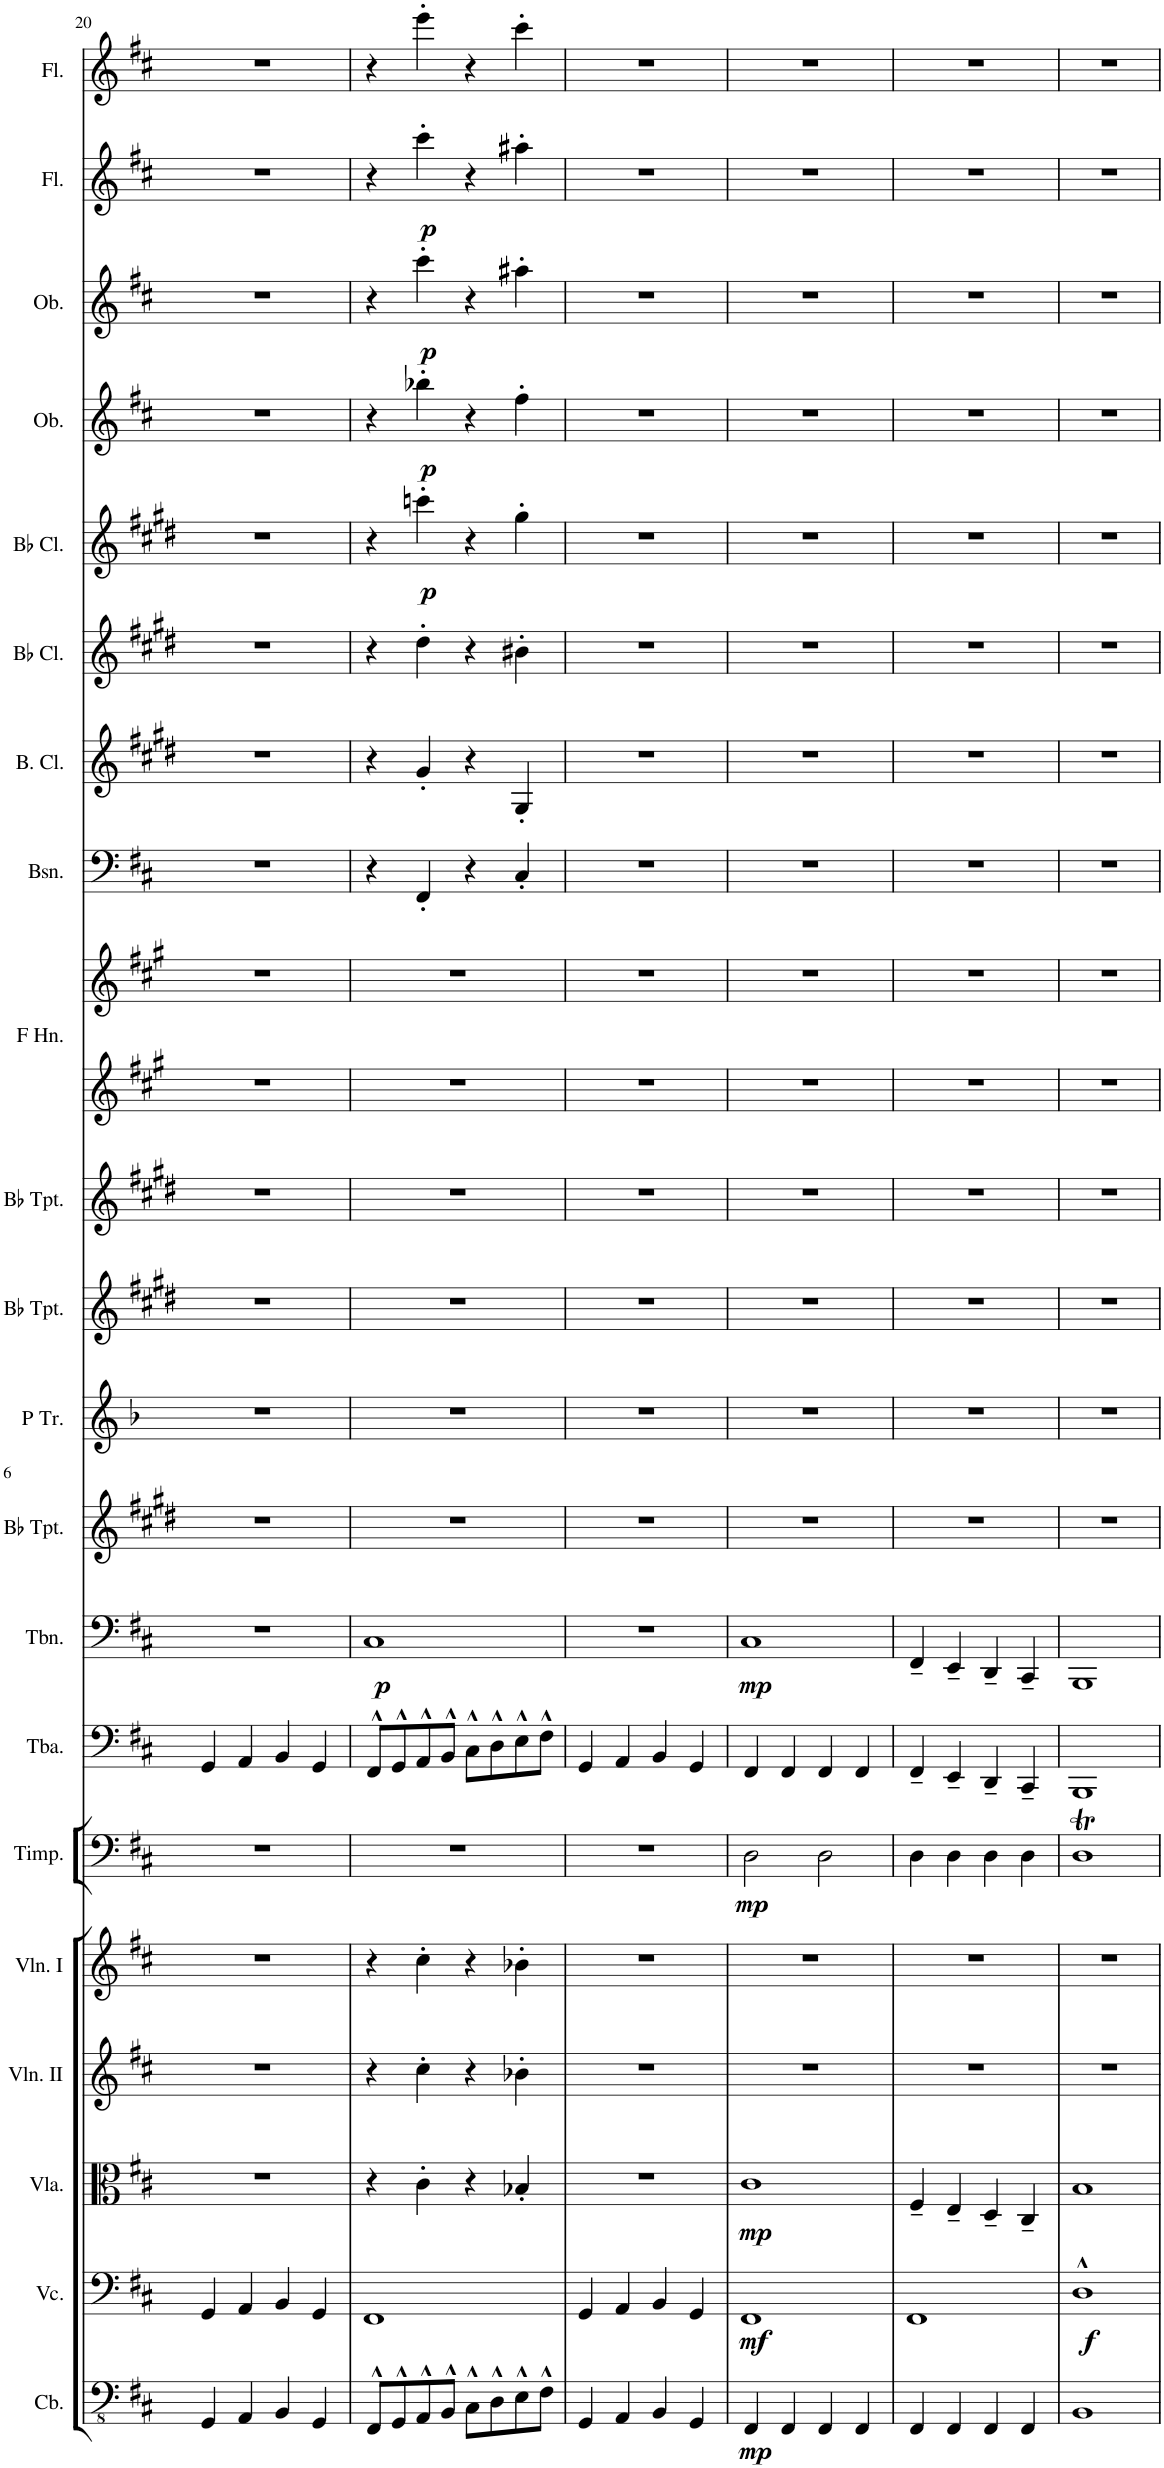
**kern	**dynam	**kern	**dynam	**kern	**dynam	**kern	**kern	**kern	**dynam	**kern	**kern	**dynam	**kern	**kern	**kern	**kern	**kern	**kern	**kern	**kern	**kern	**kern	**dynam	**kern	**dynam	**kern	**dynam	**kern	**dynam	**kern
*part21	*part21	*part20	*part20	*part19	*part19	*part18	*part17	*part16	*part16	*part15	*part14	*part14	*part13	*part12	*part11	*part10	*part9	*part9	*part8	*part7	*part6	*part5	*part5	*part4	*part4	*part3	*part3	*part2	*part2	*part1
*staff22	*staff22	*staff21	*staff21	*staff20	*staff20	*staff19	*staff18	*staff17	*staff17	*staff16	*staff15	*staff15	*staff14	*staff13	*staff12	*staff11	*staff10	*staff9	*staff8	*staff7	*staff6	*staff5	*staff5	*staff4	*staff4	*staff3	*staff3	*staff2	*staff2	*staff1
*I"Contrabasses	*	*I"Violoncellos	*	*I"Violas	*	*I"Violins II	*I"Violins I	*I"Timpani	*	*I"Tuba	*I"Trombone	*	*I"Trumpet 2	*I"Piccolo Trumpet	*I"Bb Trumpet	*I"Trumpet 1	*I"Horns in F	*	*I"Bassoons	*I"Bass Clarinet	*I"Clarinet 2	*I"Clarinet 1	*	*I"Oboe 2	*	*I"Oboe 1	*	*I"Flute 2	*	*I"Flute 1
*I'Cb.	*	*I'Vc.	*	*I'Vla.	*	*I'Vln. II	*I'Vln. I	*I'Timp.	*	*I'Tba.	*I'Tbn.	*	*	*I'P Tr.	*I'Bb Tpt.	*	*	*	*I'Bsn.	*I'B. Cl.	*	*	*	*I'Ob.	*	*I'Ob.	*	*I'Fl.	*	*I'Fl.
!!LO:PB:g=z
*clefFv4	*	*clefF4	*	*clefC3	*	*clefG2	*clefG2	*clefF4	*	*clefF4	*clefF4	*	*clefG2	*clefG2	*clefG2	*clefG2	*clefG2	*clefG2	*clefF4	*clefG2	*clefG2	*clefG2	*	*clefG2	*	*clefG2	*	*clefG2	*	*clefG2
*Trd7c12	*	*	*	*	*	*	*	*	*	*	*	*	*Trd1c2	*Trd2c3	*Trd1c2	*Trd1c2	*Trd4c7	*Trd4c7	*	*Trd8c14	*Trd1c2	*Trd1c2	*	*	*	*	*	*	*	*
*k[f#c#]	*	*k[f#c#]	*	*k[f#c#]	*	*k[f#c#]	*k[f#c#]	*k[f#c#]	*	*k[f#c#]	*k[f#c#]	*	*k[f#c#g#d#]	*k[b-]	*k[f#c#g#d#]	*k[f#c#g#d#]	*k[f#c#g#]	*k[f#c#g#]	*k[f#c#]	*k[f#c#g#d#]	*k[f#c#g#d#]	*k[f#c#g#d#]	*	*k[f#c#]	*	*k[f#c#]	*	*k[f#c#]	*	*k[f#c#]
*M4/4	*	*M4/4	*	*M4/4	*	*M4/4	*M4/4	*M4/4	*	*M4/4	*M4/4	*	*M4/4	*M4/4	*M4/4	*M4/4	*M4/4	*M4/4	*M4/4	*M4/4	*M4/4	*M4/4	*	*M4/4	*	*M4/4	*	*M4/4	*	*M4/4
=20	=20	=20	=20	=20	=20	=20	=20	=20	=20	=20	=20	=20	=20	=20	=20	=20	=20	=20	=20	=20	=20	=20	=20	=20	=20	=20	=20	=20	=20	=20
4GGG/	.	4GG/	.	1r	.	1r	1r	1r	.	4GG/	1r	.	1r	1r	1r	1r	1r	1r	1r	1r	1r	1r	.	1r	.	1r	.	1r	.	1r
4AAA/	.	4AA/	.	.	.	.	.	.	.	4AA/	.	.	.	.	.	.	.	.	.	.	.	.	.	.	.	.	.	.	.	.
4BBB/	.	4BB/	.	.	.	.	.	.	.	4BB/	.	.	.	.	.	.	.	.	.	.	.	.	.	.	.	.	.	.	.	.
4GGG/	.	4GG/	.	.	.	.	.	.	.	4GG/	.	.	.	.	.	.	.	.	.	.	.	.	.	.	.	.	.	.	.	.
=21	=21	=21	=21	=21	=21	=21	=21	=21	=21	=21	=21	=21	=21	=21	=21	=21	=21	=21	=21	=21	=21	=21	=21	=21	=21	=21	=21	=21	=21	=21
!	!	!	!	!	!	!	!	!	!	!	!	!LO:DY:b	!	!	!	!	!	!	!	!	!	!	!	!	!	!	!	!	!	!
8FFF#^^/L	.	1FF#	.	4r	.	4r	4r	1r	.	8FF#^^/L	1C#	p	1r	1r	1r	1r	1r	1r	4r	4r	4r	4r	.	4r	.	4r	.	4r	.	4r
8GGG^^/	.	.	.	.	.	.	.	.	.	8GG^^/	.	.	.	.	.	.	.	.	.	.	.	.	.	.	.	.	.	.	.	.
!	!	!	!	!	!	!	!	!	!	!	!	!	!	!	!	!	!	!	!	!	!	!	!LO:DY:b	!	!LO:DY:b	!	!LO:DY:b	!	!LO:DY:b	!
8AAA^^/	.	.	.	4c#'\	.	4cc#'\	4cc#'\	.	.	8AA^^/	.	.	.	.	.	.	.	.	4FF#'/	4g#'/	4dd#'\	4cccn'\	p	4bb-X'\	p	4ccc#'\	p	4ccc#'\	p	4eee'\
8BBB^^/J	.	.	.	.	.	.	.	.	.	8BB^^/J	.	.	.	.	.	.	.	.	.	.	.	.	.	.	.	.	.	.	.	.
8CC#^^\L	.	.	.	4r	.	4r	4r	.	.	8C#^^\L	.	.	.	.	.	.	.	.	4r	4r	4r	4r	.	4r	.	4r	.	4r	.	4r
8DD^^\	.	.	.	.	.	.	.	.	.	8D^^\	.	.	.	.	.	.	.	.	.	.	.	.	.	.	.	.	.	.	.	.
8EE^^\	.	.	.	4B-X'/	.	4b-X'\	4b-X'\	.	.	8E^^\	.	.	.	.	.	.	.	.	4C#'/	4G#'/	4b#X'\	4gg#'\	.	4ff#'\	.	4aa#X'\	.	4aa#X'\	.	4ccc#'\
8FF#^^\J	.	.	.	.	.	.	.	.	.	8F#^^\J	.	.	.	.	.	.	.	.	.	.	.	.	.	.	.	.	.	.	.	.
=22	=22	=22	=22	=22	=22	=22	=22	=22	=22	=22	=22	=22	=22	=22	=22	=22	=22	=22	=22	=22	=22	=22	=22	=22	=22	=22	=22	=22	=22	=22
4GGG/	.	4GG/	.	1r	.	1r	1r	1r	.	4GG/	1r	.	1r	1r	1r	1r	1r	1r	1r	1r	1r	1r	.	1r	.	1r	.	1r	.	1r
4AAA/	.	4AA/	.	.	.	.	.	.	.	4AA/	.	.	.	.	.	.	.	.	.	.	.	.	.	.	.	.	.	.	.	.
4BBB/	.	4BB/	.	.	.	.	.	.	.	4BB/	.	.	.	.	.	.	.	.	.	.	.	.	.	.	.	.	.	.	.	.
4GGG/	.	4GG/	.	.	.	.	.	.	.	4GG/	.	.	.	.	.	.	.	.	.	.	.	.	.	.	.	.	.	.	.	.
=23	=23	=23	=23	=23	=23	=23	=23	=23	=23	=23	=23	=23	=23	=23	=23	=23	=23	=23	=23	=23	=23	=23	=23	=23	=23	=23	=23	=23	=23	=23
!	!LO:DY:b	!	!LO:DY:b	!	!LO:DY:b	!	!	!	!LO:DY:b	!	!	!LO:DY:b	!	!	!	!	!	!	!	!	!	!	!	!	!	!	!	!	!	!
4FFF#/	mp	1FF#	mf	1c#	mp	1r	1r	2D\	mp	4FF#/	1C#	mp	1r	1r	1r	1r	1r	1r	1r	1r	1r	1r	.	1r	.	1r	.	1r	.	1r
4FFF#/	.	.	.	.	.	.	.	.	.	4FF#/	.	.	.	.	.	.	.	.	.	.	.	.	.	.	.	.	.	.	.	.
4FFF#/	.	.	.	.	.	.	.	2D\	.	4FF#/	.	.	.	.	.	.	.	.	.	.	.	.	.	.	.	.	.	.	.	.
4FFF#/	.	.	.	.	.	.	.	.	.	4FF#/	.	.	.	.	.	.	.	.	.	.	.	.	.	.	.	.	.	.	.	.
=24	=24	=24	=24	=24	=24	=24	=24	=24	=24	=24	=24	=24	=24	=24	=24	=24	=24	=24	=24	=24	=24	=24	=24	=24	=24	=24	=24	=24	=24	=24
4FFF#/	.	1FF#	.	4F#~/	.	1r	1r	4D\	.	4FF#~/	4FF#~/	.	1r	1r	1r	1r	1r	1r	1r	1r	1r	1r	.	1r	.	1r	.	1r	.	1r
4FFF#/	.	.	.	4E~/	.	.	.	4D\	.	4EE~/	4EE~/	.	.	.	.	.	.	.	.	.	.	.	.	.	.	.	.	.	.	.
4FFF#/	.	.	.	4D~/	.	.	.	4D\	.	4DD~/	4DD~/	.	.	.	.	.	.	.	.	.	.	.	.	.	.	.	.	.	.	.
4FFF#/	.	.	.	4C#~/	.	.	.	4D\	.	4CC#~/	4CC#~/	.	.	.	.	.	.	.	.	.	.	.	.	.	.	.	.	.	.	.
=25	=25	=25	=25	=25	=25	=25	=25	=25	=25	=25	=25	=25	=25	=25	=25	=25	=25	=25	=25	=25	=25	=25	=25	=25	=25	=25	=25	=25	=25	=25
!	!	!	!LO:DY:b	!	!	!	!	!	!	!	!	!	!	!	!	!	!	!	!	!	!	!	!	!	!	!	!	!	!	!
1BBB	.	1D^^	f	1B	.	1r	1r	1DT	.	1BBB	1BBB	.	1r	1r	1r	1r	1r	1r	1r	1r	1r	1r	.	1r	.	1r	.	1r	.	1r
=	=	=	=	=	=	=	=	=	=	=	=	=	=	=	=	=	=	=	=	=	=	=	=	=	=	=	=	=	=	=
*-	*-	*-	*-	*-	*-	*-	*-	*-	*-	*-	*-	*-	*-	*-	*-	*-	*-	*-	*-	*-	*-	*-	*-	*-	*-	*-	*-	*-	*-	*-
